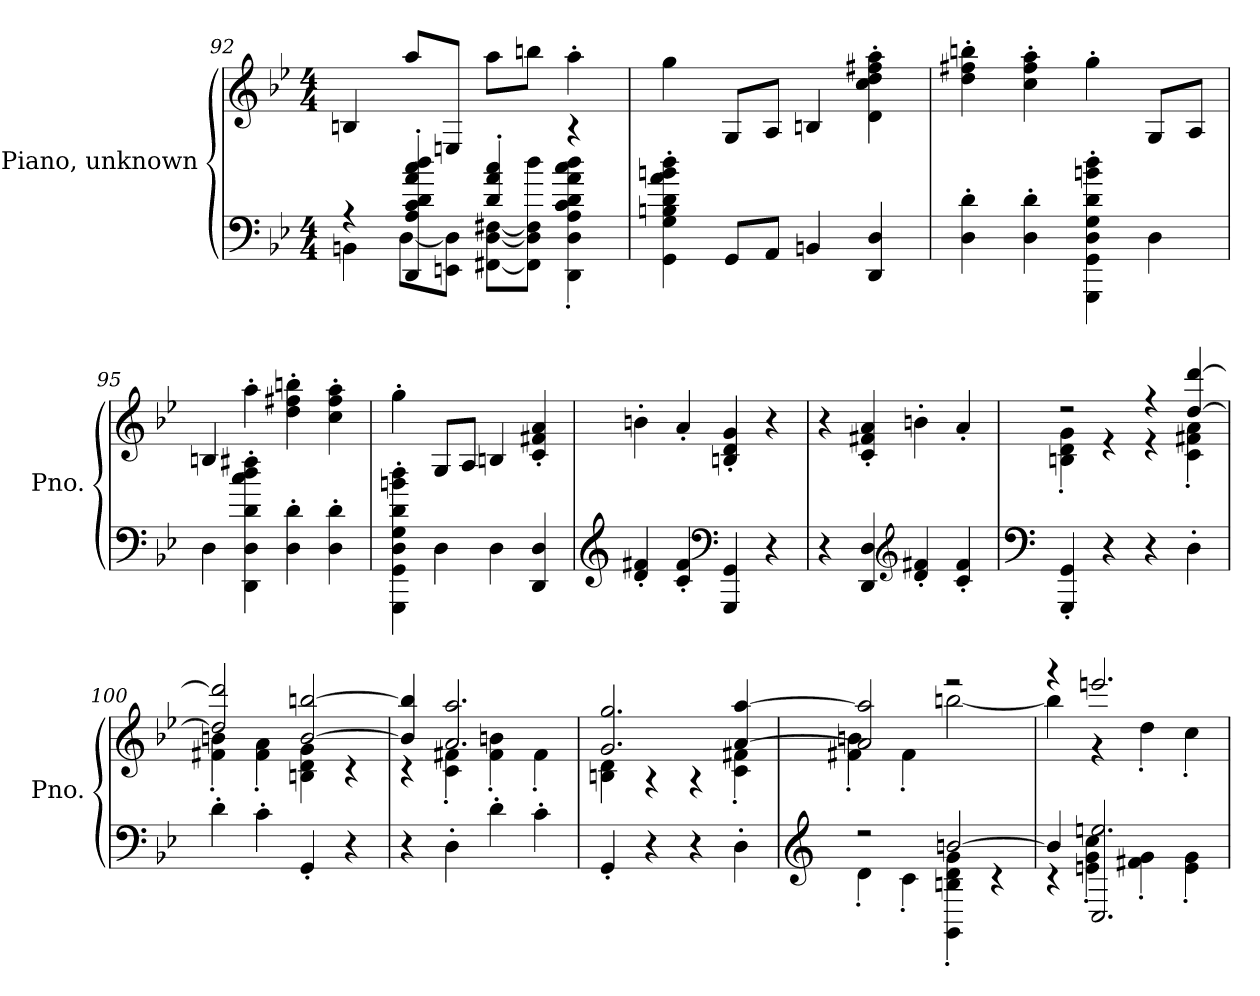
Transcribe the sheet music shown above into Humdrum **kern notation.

**kern	**kern
*part1	*part1
*staff2	*staff1
*I"Piano, unknown	*
*I'Pno.	*
!!LO:LB:g=z
*clefF4	*clefG2
*k[b-e-]	*k[b-e-]
*M4/4	*M4/4
=92	=92
*^	*
4r	4BBn\	4Bn/
4DD/' 4A/' 4c/' 4d/' 4a/' 4cc/' 4dd/'	[8D\L	8aa/L
.	8EEn\ 8D\]J	8En/J
4d/' 4a/' 4cc/'	[8FF#X\ [8D\ [8F#X\L	8aa\L
.	8FF#\] 8D\] 8F#\] 8dd\J	8bbn\J
4r	4DD\' 4D\' 4A\' 4c\' 4d\' 4a\' 4cc\' 4dd\'	4aa'\
*v	*v	*
=93	=93
4GG\' 4G\' 4Bn\' 4d\' 4a\' 4bn\' 4dd\'	4gg\
8GG/L	8G/L
8AA/J	8A/J
4BBn/	4Bn/
4DD/ 4D/	4d\' 4cc\' 4dd\' 4ff#X\' 4aa\'
=94	=94
4D\' 4d\'	4dd\' 4ff#X\' 4bbn\'
4D\' 4d\'	4cc\' 4ff#\' 4aa\'
4GGG\' 4GG\' 4D\' 4G\' 4d\' 4bn\' 4dd\'	4gg'\
4D\	8G/L
.	8A/J
=95	=95
4D\	4Bn/
4DD\' 4D\' 4d\' 4cc\' 4dd\' 4ff#X\'	4aa'\
4D\' 4d\'	4dd\' 4ff#X\' 4bbn\'
4D\' 4d\'	4cc\' 4ff#\' 4aa\'
!!LO:PB:g=z
=96	=96
4GGG\' 4GG\' 4D\' 4G\' 4d\' 4bn\' 4dd\'	4gg'\
4D\	8G/L
.	8A/J
4D\	4Bn/
4DD/ 4D/	4c/' 4f#X/' 4a/'
=97	=97
*clefG2	*
4d/' 4f#X/'	4bn'\
4c/' 4f#/'	4a'/
*clefF4	*
4GGG/ 4GG/	4Bn/' 4d/' 4g/'
4r	4r
=98	=98
4r	4r
4DD/ 4D/	4c/' 4f#X/' 4a/'
*clefG2	*
4d/' 4f#X/'	4bn'\
4c/' 4f#/'	4a'/
=99	=99
*clefF4	*
*	*^
4GGG/' 4GG/'	2r	4Bn\' 4d\' 4g\'
4r	.	4r
4r	4r	4r
4D'\	[4dd/ [4ddd/	4c\' 4f#X\' 4a\'
=100	=100	=100
4d'\	2dd/] 2ddd/]	4f#X\' 4bn\'
4c'\	.	4f#\' 4a\'
4GG'/	[2b/ [2bbn/	4Bn\ 4d\ 4g\
4r	.	4r
!!LO:LB:g=z	!!
=101	=101	=101
4r	4b/] 4bb/]	4r
4D'\	2.a/ 2.aa/	4c\' 4f#X\'
4d'\	.	4f#\' 4bn\'
4c'\	.	4f#'\
=102	=102	=102
4GG'/	2.g/ 2.gg/	4Bn\ 4d\
4r	.	4r
4r	.	4r
4D'\	[4a/ [4aa/	4c\' 4f#X\'
=103	=103	=103
*clefG2	*	*
*^	*	*
2r	4d'\	2a/] 2aa/]	4f#X\' 4bn\'
.	4c'\	.	4f#'\
[2bn/	4GG\' 4Bn\' 4d\' 4g\'	2r	[2bbn\
.	4r	.	.
=104	=104	=104	=104
4b/]	4r	4r	4bb\]
2.C/ 2.een/	4en\' 4g\' 4cc\'	2.eeen/	4r
.	4f#X\' 4g\'	.	4dd'\
.	4e\' 4g\'	.	4cc'\
*v	*v	*	*
*	*v	*v
=	=
*-	*-
